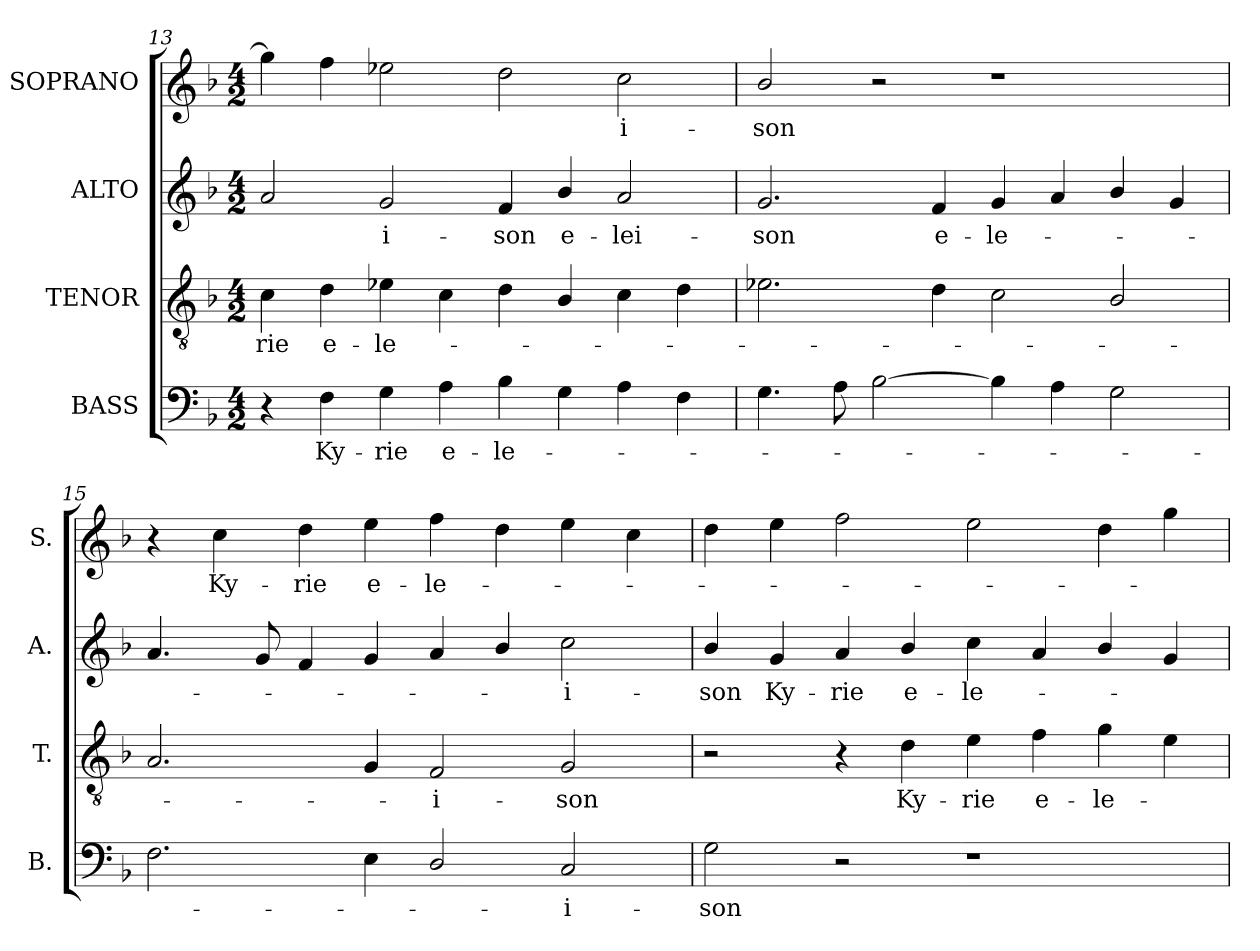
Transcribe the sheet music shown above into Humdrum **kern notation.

**kern	**text	**kern	**text	**kern	**text	**kern	**text
*part4	*part4	*part3	*part3	*part2	*part2	*part1	*part1
*staff4	*staff4	*staff3	*staff3	*staff2	*staff2	*staff1	*staff1
*I"BASS	*	*I"TENOR	*	*I"ALTO	*	*I"SOPRANO	*
*I'B.	*	*I'T.	*	*I'A.	*	*I'S.	*
*clefF4	*	*clefGv2	*	*clefG2	*	*clefG2	*
*	*	*ITrd7c12	*	*	*	*	*
*k[b-]	*	*k[b-]	*	*k[b-]	*	*k[b-]	*
*F:	*	*F:	*	*F:	*	*F:	*
*M4/2	*	*M4/2	*	*M4/2	*	*M4/2	*
=13	=13	=13	=13	=13	=13	=13	=13
!	!	!	!LO:LY:b:color=#000000	!	!	!	!
4r	.	4Ci\	-rie	2ai/	.	4ggi\]	.
!	!LO:LY:b:color=#000000	!	!	!	!	!	!
!	!	!	!LO:LY:b:color=#000000	!	!	!	!
4Fi\	Ky-	4Di\	e-	.	.	4ffi\	.
!	!LO:LY:b:color=#000000	!	!	!	!	!	!
!	!	!	!LO:LY:b:color=#000000	!	!	!	!
!	!	!	!	!	!LO:LY:b:color=#000000	!	!
4Gi\	-rie	4E-Xi\	-le-	2gi/	-i-	2ee-Xi\	.
!	!LO:LY:b:color=#000000	!	!	!	!	!	!
4Ai\	e-	4Ci\	.	.	.	.	.
!	!LO:LY:b:color=#000000	!	!	!	!	!	!
!	!	!	!	!	!LO:LY:b:color=#000000	!	!
4B-i\	-le-	4Di\	.	4fi/	-son	2ddi\	.
!	!	!	!	!	!LO:LY:b:color=#000000	!	!
4Gi\	.	4BB-i/	.	4b-i/	e-	.	.
!	!	!	!	!	!LO:LY:b:color=#000000	!	!
!	!	!	!	!	!	!	!LO:LY:b:color=#000000
4Ai\	.	4Ci\	.	2ai/	-lei-	2cci\	-i-
4Fi\	.	4Di\	.	.	.	.	.
=14	=14	=14	=14	=14	=14	=14	=14
!	!	!	!	!	!LO:LY:b:color=#000000	!	!
!	!	!	!	!	!	!	!LO:LY:b:color=#000000
4.Gi\	.	2.E-Xi\	.	2.gi/	-son	2b-i/	-son
8Ai\	.	.	.	.	.	.	.
[2B-i\	.	.	.	.	.	2r	.
!	!	!	!	!	!LO:LY:b:color=#000000	!	!
.	.	4Di\	.	4fi/	e-	.	.
!	!	!	!	!	!LO:LY:b:color=#000000	!	!
4B-i\]	.	2Ci\	.	4gi/	-le-	1r	.
4Ai\	.	.	.	4ai/	.	.	.
2Gi\	.	2BB-i/	.	4b-i/	.	.	.
.	.	.	.	4gi/	.	.	.
!!LO:LB:g=z
=15	=15	=15	=15	=15	=15	=15	=15
2.Fi\	.	2.AAi/	.	4.ai/	.	4r	.
!	!	!	!	!	!	!	!LO:LY:b:color=#000000
.	.	.	.	.	.	4cci\	Ky-
.	.	.	.	8gi/	.	.	.
!	!	!	!	!	!	!	!LO:LY:b:color=#000000
.	.	.	.	4fi/	.	4ddi\	-rie
!	!	!	!	!	!	!	!LO:LY:b:color=#000000
4Ei\	.	4GGi/	.	4gi/	.	4eei\	e-
!	!	!	!LO:LY:b:color=#000000	!	!	!	!
!	!	!	!	!	!	!	!LO:LY:b:color=#000000
2Di/	.	2FFi/	-i-	4ai/	.	4ffi\	-le-
.	.	.	.	4b-i/	.	4ddi\	.
!	!LO:LY:b:color=#000000	!	!	!	!	!	!
!	!	!	!LO:LY:b:color=#000000	!	!	!	!
!	!	!	!	!	!LO:LY:b:color=#000000	!	!
2Ci/	-i-	2GGi/	-son	2cci\	-i-	4eei\	.
.	.	.	.	.	.	4cci\	.
=16	=16	=16	=16	=16	=16	=16	=16
!	!LO:LY:b:color=#000000	!	!	!	!	!	!
!	!	!	!	!	!LO:LY:b:color=#000000	!	!
2Gi\	-son	2r	.	4b-i/	-son	4ddi\	.
!	!	!	!	!	!LO:LY:b:color=#000000	!	!
.	.	.	.	4gi/	Ky-	4eei\	.
!	!	!	!	!	!LO:LY:b:color=#000000	!	!
2r	.	4r	.	4ai/	-rie	2ffi\	.
!	!	!	!LO:LY:b:color=#000000	!	!	!	!
!	!	!	!	!	!LO:LY:b:color=#000000	!	!
.	.	4Di\	Ky-	4b-i/	e-	.	.
!	!	!	!LO:LY:b:color=#000000	!	!	!	!
!	!	!	!	!	!LO:LY:b:color=#000000	!	!
1r	.	4Ei\	-rie	4cci\	-le-	2eei\	.
!	!	!	!LO:LY:b:color=#000000	!	!	!	!
.	.	4Fi\	e-	4ai/	.	.	.
!	!	!	!LO:LY:b:color=#000000	!	!	!	!
.	.	4Gi\	-le-	4b-i/	.	4ddi\	.
.	.	4Ei\	.	4gi/	.	4ggi\	.
=	=	=	=	=	=	=	=
*-	*-	*-	*-	*-	*-	*-	*-
